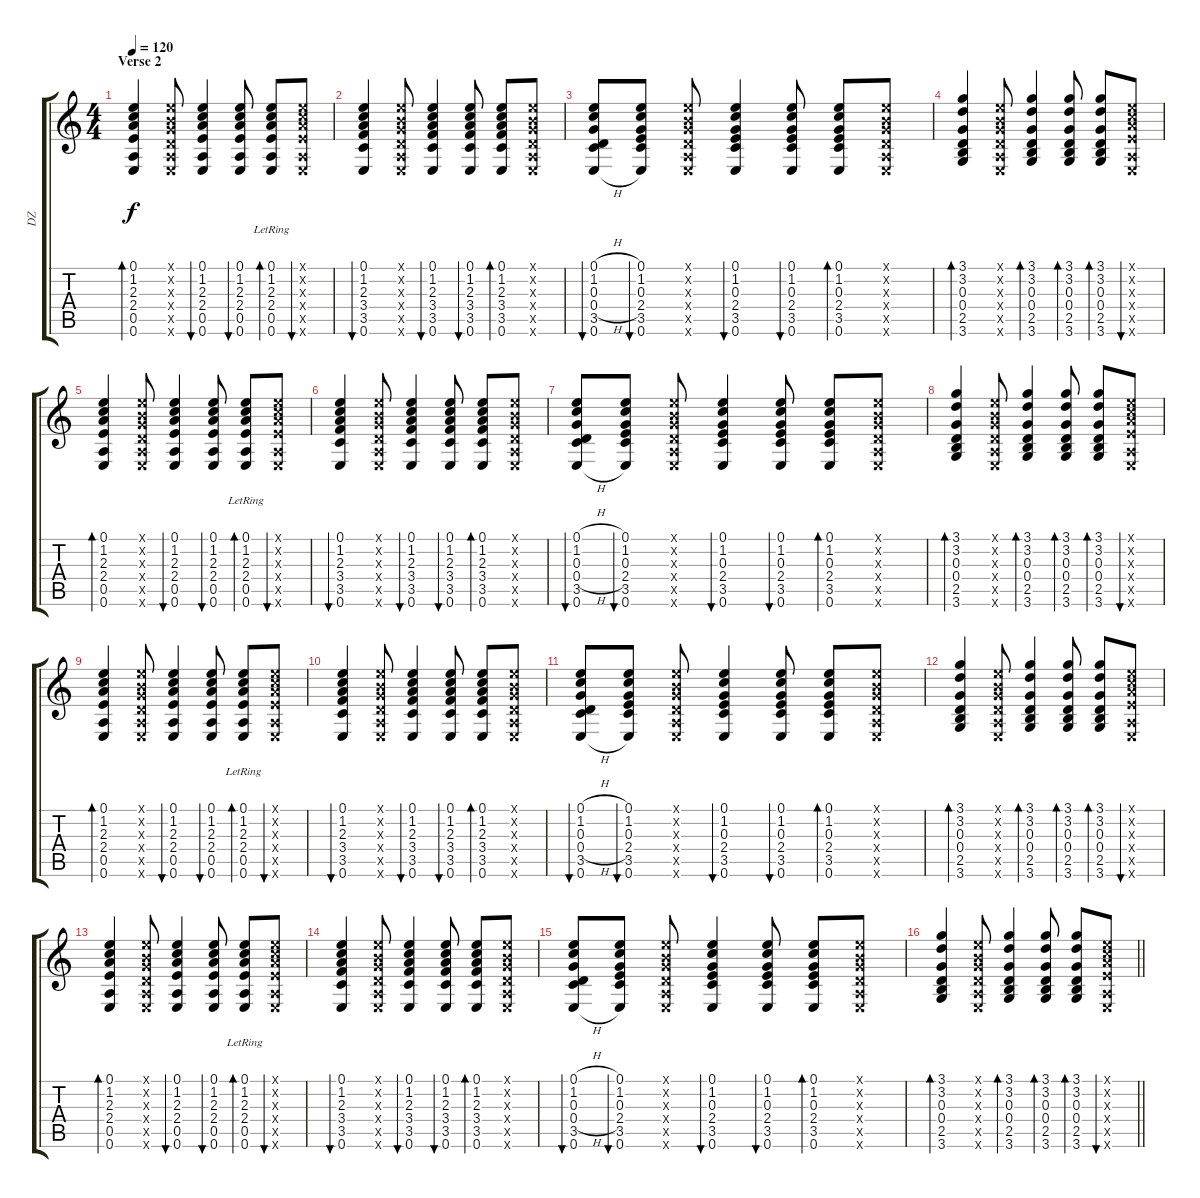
\track ("DZ" "DZ") {instrument acousticguitarsteel}
\staff {score tabs}
\tuning (E4 B3 G3 D3 A2 E2) {hide}
\ts (4 4)
\section ("" "Verse 2")
\tempo 120
\clef g2
\ks c
(0.1 1.2 2.3 2.4 0.5 0.6).4{bd 60 dy f instrument acousticguitarsteel} (0.1{x} 0.2{x} 0.3{x} 0.4{x} 0.5{x} 0.6{x}).8 (0.1 1.2 2.3 2.4 0.5 0.6).4{bu 30} (0.1 1.2 2.3 2.4 0.5 0.6).8{bu 60} (0.1 1.2 2.3{lr} 2.4 0.5 0.6).8{bd 60} (0.1{x} 1.2{x} 2.3{x} 2.4{x} 0.5{x} 0.6{x}).8{bu 60} |
(0.1 1.2 2.3 3.4 3.5 0.6).4{bu 30} (0.1{x} 0.2{x} 0.3{x} 0.4{x} 0.5{x} 0.6{x}).8 (0.1 1.2 2.3 3.4 3.5 0.6).4{bu 30} (0.1 1.2 2.3 3.4 3.5 0.6).8{bu 30} (0.1 1.2 2.3 3.4 3.5 0.6).8{bd 30} (0.1{x} 0.2{x} 0.3{x} 0.4{x} 0.5{x} 0.6{x}).8 |
(0.1{h} 1.2{h} 0.3 0.4{h} 3.5 0.6{h}).8{bu 30} (0.1 1.2 0.3 2.4 3.5 0.6).8{bu 30} (0.1{x} 0.2{x} 0.3{x} 0.4{x} 0.5{x} 0.6{x}).8 (0.1 1.2 0.3 2.4 3.5 0.6).4{bu 30} (0.1 1.2 0.3 2.4 3.5 0.6).8{bu 30} (0.1 1.2 0.3 2.4 3.5 0.6).8{bd 30} (0.1{x} 0.2{x} 0.3{x} 0.4{x} 0.5{x} 0.6{x}).8 |
(3.1 3.2 0.3 0.4 2.5 3.6).4{bd 60} (0.1{x} 0.2{x} 0.3{x} 0.4{x} 0.5{x} 0.6{x}).8 (3.1 3.2 0.3 0.4 2.5 3.6).4{bd 60} (3.1 3.2 0.3 0.4 2.5 3.6).8{bd 60} (3.1 3.2 0.3 0.4 2.5 3.6).8{bd 60} (0.1{x} 1.2{x} 2.3{x} 2.4{x} 0.5{x} 0.6{x}).8{bu 60} |
(0.1 1.2 2.3 2.4 0.5 0.6).4{bd 60} (0.1{x} 0.2{x} 0.3{x} 0.4{x} 0.5{x} 0.6{x}).8 (0.1 1.2 2.3 2.4 0.5 0.6).4{bu 30} (0.1 1.2 2.3 2.4 0.5 0.6).8{bu 60} (0.1 1.2 2.3{lr} 2.4 0.5 0.6).8{bd 60} (0.1{x} 1.2{x} 2.3{x} 2.4{x} 0.5{x} 0.6{x}).8{bu 60} |
(0.1 1.2 2.3 3.4 3.5 0.6).4{bu 30} (0.1{x} 0.2{x} 0.3{x} 0.4{x} 0.5{x} 0.6{x}).8 (0.1 1.2 2.3 3.4 3.5 0.6).4{bu 30} (0.1 1.2 2.3 3.4 3.5 0.6).8{bu 30} (0.1 1.2 2.3 3.4 3.5 0.6).8{bd 30} (0.1{x} 0.2{x} 0.3{x} 0.4{x} 0.5{x} 0.6{x}).8 |
(0.1{h} 1.2{h} 0.3 0.4{h} 3.5 0.6{h}).8{bu 30} (0.1 1.2 0.3 2.4 3.5 0.6).8{bu 30} (0.1{x} 0.2{x} 0.3{x} 0.4{x} 0.5{x} 0.6{x}).8 (0.1 1.2 0.3 2.4 3.5 0.6).4{bu 30} (0.1 1.2 0.3 2.4 3.5 0.6).8{bu 30} (0.1 1.2 0.3 2.4 3.5 0.6).8{bd 30} (0.1{x} 0.2{x} 0.3{x} 0.4{x} 0.5{x} 0.6{x}).8 |
(3.1 3.2 0.3 0.4 2.5 3.6).4{bd 60} (0.1{x} 0.2{x} 0.3{x} 0.4{x} 0.5{x} 0.6{x}).8 (3.1 3.2 0.3 0.4 2.5 3.6).4{bd 60} (3.1 3.2 0.3 0.4 2.5 3.6).8{bd 60} (3.1 3.2 0.3 0.4 2.5 3.6).8{bd 60} (0.1{x} 1.2{x} 2.3{x} 2.4{x} 0.5{x} 0.6{x}).8{bu 60} |
(0.1 1.2 2.3 2.4 0.5 0.6).4{bd 60} (0.1{x} 0.2{x} 0.3{x} 0.4{x} 0.5{x} 0.6{x}).8 (0.1 1.2 2.3 2.4 0.5 0.6).4{bu 30} (0.1 1.2 2.3 2.4 0.5 0.6).8{bu 60} (0.1 1.2 2.3{lr} 2.4 0.5 0.6).8{bd 60} (0.1{x} 1.2{x} 2.3{x} 2.4{x} 0.5{x} 0.6{x}).8{bu 60} |
(0.1 1.2 2.3 3.4 3.5 0.6).4{bu 30} (0.1{x} 0.2{x} 0.3{x} 0.4{x} 0.5{x} 0.6{x}).8 (0.1 1.2 2.3 3.4 3.5 0.6).4{bu 30} (0.1 1.2 2.3 3.4 3.5 0.6).8{bu 30} (0.1 1.2 2.3 3.4 3.5 0.6).8{bd 30} (0.1{x} 0.2{x} 0.3{x} 0.4{x} 0.5{x} 0.6{x}).8 |
(0.1{h} 1.2{h} 0.3 0.4{h} 3.5 0.6{h}).8{bu 30} (0.1 1.2 0.3 2.4 3.5 0.6).8{bu 30} (0.1{x} 0.2{x} 0.3{x} 0.4{x} 0.5{x} 0.6{x}).8 (0.1 1.2 0.3 2.4 3.5 0.6).4{bu 30} (0.1 1.2 0.3 2.4 3.5 0.6).8{bu 30} (0.1 1.2 0.3 2.4 3.5 0.6).8{bd 30} (0.1{x} 0.2{x} 0.3{x} 0.4{x} 0.5{x} 0.6{x}).8 |
(3.1 3.2 0.3 0.4 2.5 3.6).4{bd 60} (0.1{x} 0.2{x} 0.3{x} 0.4{x} 0.5{x} 0.6{x}).8 (3.1 3.2 0.3 0.4 2.5 3.6).4{bd 60} (3.1 3.2 0.3 0.4 2.5 3.6).8{bd 60} (3.1 3.2 0.3 0.4 2.5 3.6).8{bd 60} (0.1{x} 1.2{x} 2.3{x} 2.4{x} 0.5{x} 0.6{x}).8{bu 60} |
(0.1 1.2 2.3 2.4 0.5 0.6).4{bd 60} (0.1{x} 0.2{x} 0.3{x} 0.4{x} 0.5{x} 0.6{x}).8 (0.1 1.2 2.3 2.4 0.5 0.6).4{bu 30} (0.1 1.2 2.3 2.4 0.5 0.6).8{bu 60} (0.1 1.2 2.3{lr} 2.4 0.5 0.6).8{bd 60} (0.1{x} 1.2{x} 2.3{x} 2.4{x} 0.5{x} 0.6{x}).8{bu 60} |
(0.1 1.2 2.3 3.4 3.5 0.6).4{bu 30} (0.1{x} 0.2{x} 0.3{x} 0.4{x} 0.5{x} 0.6{x}).8 (0.1 1.2 2.3 3.4 3.5 0.6).4{bu 30} (0.1 1.2 2.3 3.4 3.5 0.6).8{bu 30} (0.1 1.2 2.3 3.4 3.5 0.6).8{bd 30} (0.1{x} 0.2{x} 0.3{x} 0.4{x} 0.5{x} 0.6{x}).8 |
(0.1{h} 1.2{h} 0.3 0.4{h} 3.5 0.6{h}).8{bu 30} (0.1 1.2 0.3 2.4 3.5 0.6).8{bu 30} (0.1{x} 0.2{x} 0.3{x} 0.4{x} 0.5{x} 0.6{x}).8 (0.1 1.2 0.3 2.4 3.5 0.6).4{bu 30} (0.1 1.2 0.3 2.4 3.5 0.6).8{bu 30} (0.1 1.2 0.3 2.4 3.5 0.6).8{bd 30} (0.1{x} 0.2{x} 0.3{x} 0.4{x} 0.5{x} 0.6{x}).8 |
\barLineRight lightlight
(3.1 3.2 0.3 0.4 2.5 3.6).4{bd 60} (0.1{x} 0.2{x} 0.3{x} 0.4{x} 0.5{x} 0.6{x}).8 (3.1 3.2 0.3 0.4 2.5 3.6).4{bd 60} (3.1 3.2 0.3 0.4 2.5 3.6).8{bd 60} (3.1 3.2 0.3 0.4 2.5 3.6).8{bd 60} (0.1{x} 1.2{x} 2.3{x} 2.4{x} 0.5{x} 0.6{x}).8{bu 60}
